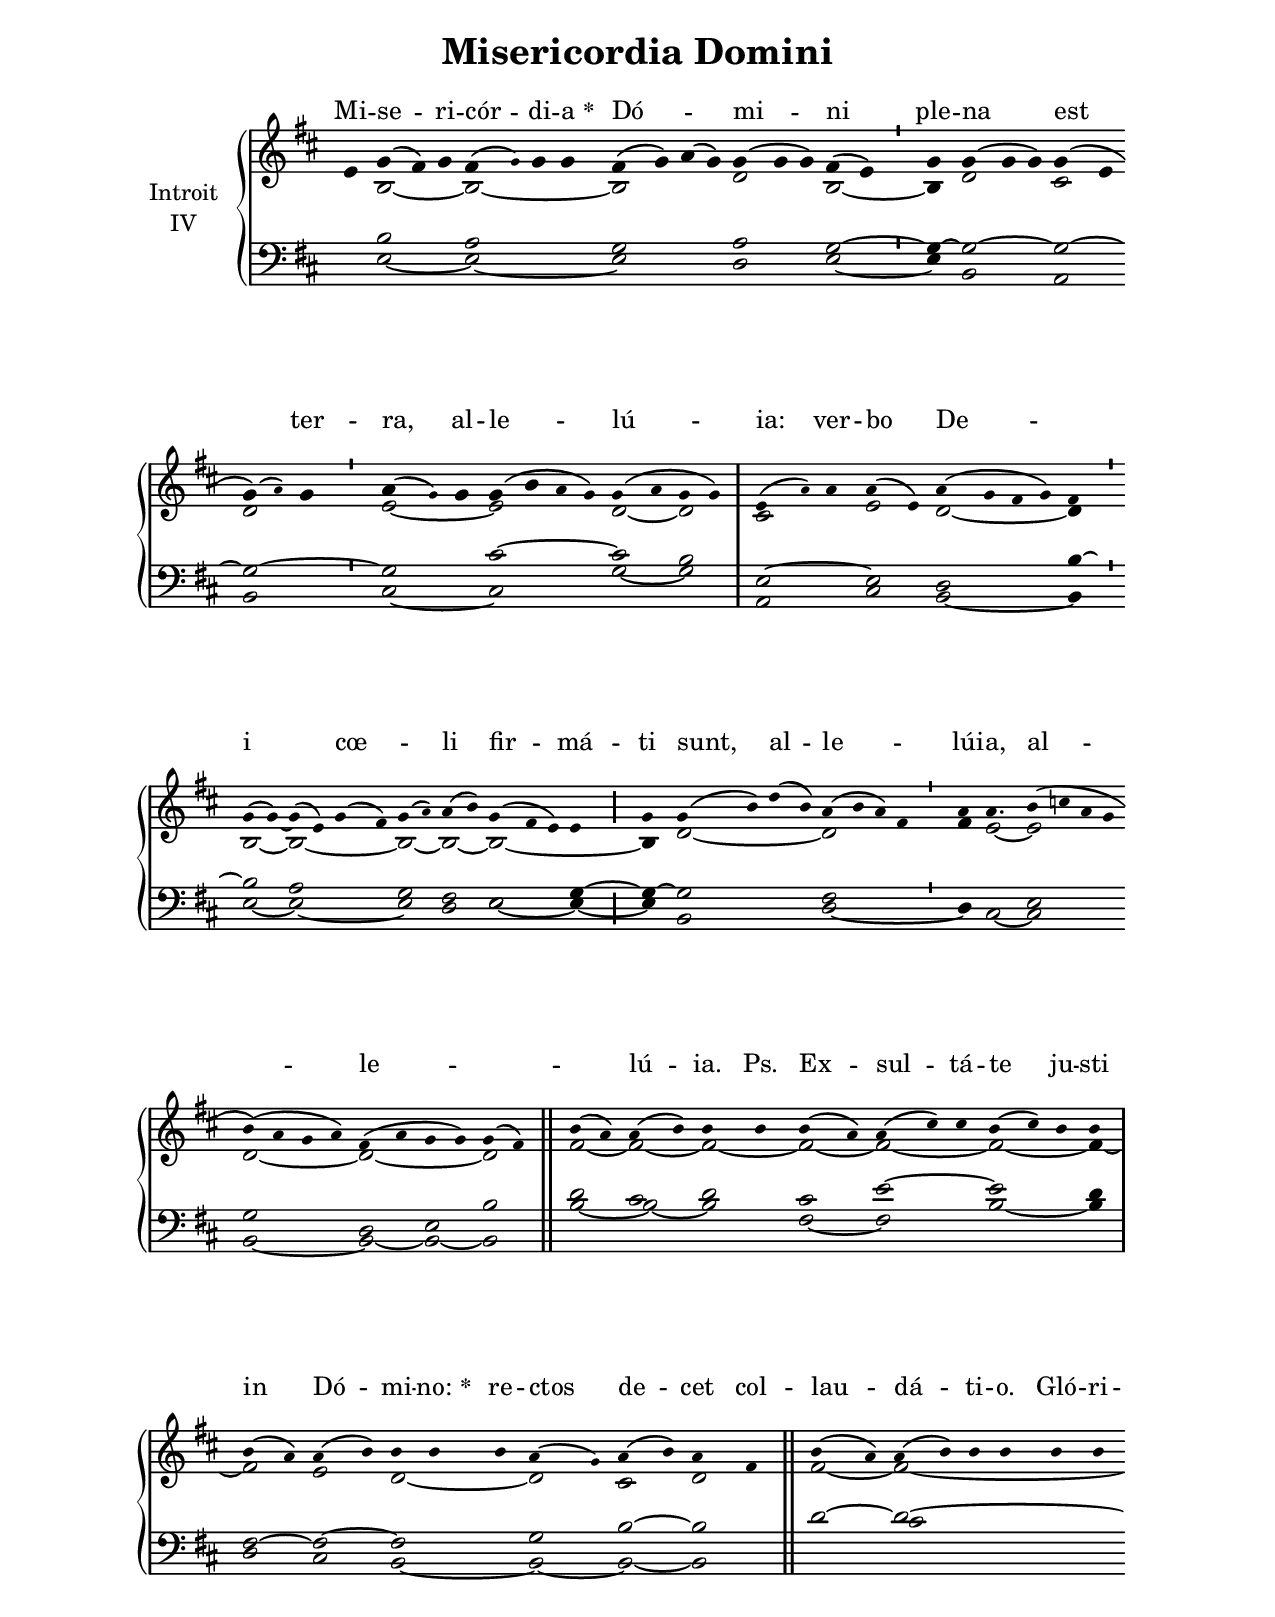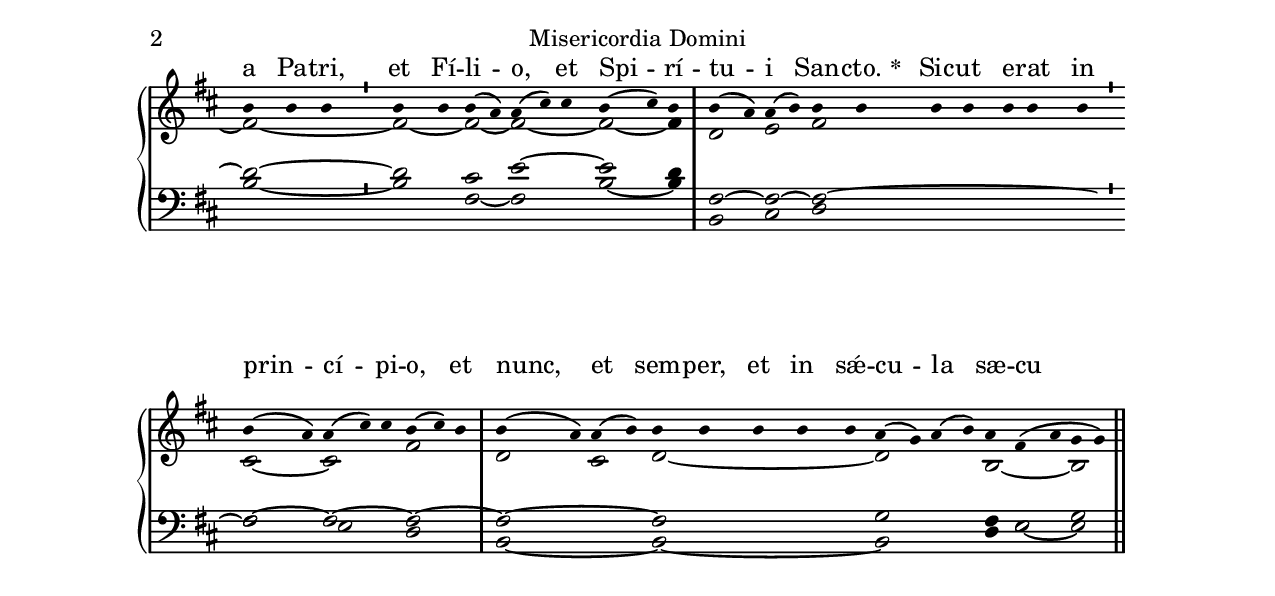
\version "2.18"
\include "gregorian.ly"
\include "noh2.ily"


%Page reference: page ii.41
%(volume.page)

global = {
 \key g \lydian
 \cadenzaOn 
}

\header {
  title = \markup \center-column {"Misericordia Domini" \vspace #1 }
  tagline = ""
  composer = ""
}

\paper {
 #(include-special-characters)
  oddHeaderMarkup = \markup \fill-line {
    \line {}
    \center-column {
      \on-the-fly #first-page     " "
      \on-the-fly #not-first-page "Misericordia Domini"
    }
    \line { \on-the-fly #print-page-number-check-first \fromproperty #'page:page-number-string }
  }
  evenHeaderMarkup = \markup \fill-line {
    \line { \on-the-fly #print-page-number-check-first \fromproperty #'page:page-number-string }
    \center-column { "Misericordia Domini" }
    \line {}
  }
}

chantText = \lyricmode {
Mi -- se -- ri -- cór -- di -- a 
\set stanza = " * " Dó -- _ mi -- ni ple -- na est ter -- ra, al -- le -- lú -- ia: 
ver -- bo De -- _ i cœ -- _ li fir -- má -- ti sunt, 
al -- le -- _ lú -- ia, al -- le -- _ _ lú -- ia. Ps. 
Ex -- sul -- tá -- te ju -- sti in Dó -- mi -- no: 
\set stanza = " * " 
re -- ctos de -- cet col -- lau -- dá -- ti -- o. 
Gló -- ri -- a Pa -- tri, et Fí -- li -- o, et Spi -- rí -- tu -- i San -- cto. 
\set stanza = " * " 
Sic -- ut e -- rat in prin -- cí -- pi -- o, et nunc, et sem -- per, 
et in sǽ -- cu -- la sæ -- cu -- ló -- rum. A -- men. }

chantMusic = {
\tieDown   e'4 g'4 ( fis'4) g'4 fis'4 ( \once \tweak #'font-size #-4 g' ) g'4 g'4  fis'4 ( g'4) a'4 ( g'4) g'4 ( g'4 g'4) fis'4 ( e'4) \divisioMinima
 g'4 g'4 ( g'4 g'4) g'4 ( e'4 \forceBreak
) g'4 ( \once \tweak #'font-size #-4 a' ) g'4 \divisioMinima
 a'4 ( \once \tweak #'font-size #-4 g' ) g'4 g'4 ( b'4 \tiny a' g' 4) g'4 ( a'4 g'4 g'4) \divisioMaxima
 e'4 ( \once \tweak #'font-size #-4 a' ) a'4 a'4 ( e'4) a'4 ( g'4 fis'4 g'4) fis'4 \divisioMinima \forceBreak

 g'4 ( g'4) ~ g'4 ( e'4) g'4 ( fis'4) g'4 ( \once \tweak #'font-size #-4 a' ) a'4 ( b'4) g'4 ( fis'4 e'4) e'4 \divisioMaior
 g'4 g'4 ( b'4) d''4 ( b'4) a'4 ( b'4 a'4) fis'4 \divisioMinima
 a'4  a'4. b'4 ( c''4 a'4 g'4 \forceBreak
) b'4 ( a'4 g'4 a'4) fis'4 ( a'4 g'4 g'4) g'4 ( fis'4) \finalis
 b'4 ( a'4) a'4 ( b'4) b'4 b'4 b'4 ( a'4) a'4 ( cis''4) cis''4 b'4 ( cis''4) b'4 b'4 \divisioMaxima \forceBreak

 b'4 ( a'4) a'4 ( b'4) b'4 b'4 b'4 a'4 ( \once \tweak #'font-size #-4 g' ) a'4 ( b'4) a'4 fis'4 \finalis
  b'4 ( a'4) a'4 ( b'4) b'4 b'4 b'4 b'4 \forceBreak
 b'4 b'4 b'4 \divisioMinima
 b'4 b'4 b'4 ( a'4) a'4 ( cis''4) cis''4 b'4 ( cis''4) b'4 \divisioMaxima
 b'4 ( a'4) a'4 ( b'4) b'4 b'4 b'4 b'4 b'4 b'4 b'4 \divisioMinima \forceBreak

 b'4 ( a'4) a'4 ( cis''4) cis''4 b'4 ( cis''4) b'4 \divisioMaxima
 b'4 ( a'4) a'4 ( b'4) b'4 b'4 b'4 b'4 b'4 a'4 ( g'4) a'4 ( b'4) a'4 fis'4 ( a'4 g'4 g'4) \finalis

}

altoMusic = {
r4 b2*3/2 ~ b2*4/2 ~ b2*4/2 d'2*3/2 b2 ~ \divisioMinima
b4 d'2*3/2 cis'2 d'2*3/2 \divisioMinima
e'2*3/2 ~ e'2*4/2 d'2 ~ d'2 \divisioMaxima
cis'2*3/2 e'2 d'2*4/2 ~ d'4 \divisioMinima
b2 ~ b2*4/2 ~ b2 ~ b2 ~ b2*4/2 ~ \divisioMaior
b4 d'2*4/2 ~ d'2*4/2 \divisioMinima
fis'4 e'2*3/4 ~ e'2*4/2 d'2*4/2 ~ d'2*4/2 ~ d'2 \finalis
fis'2 ~ fis'2 ~ fis'2 ~ fis'2 ~ fis'2*3/2 ~ fis'2*3/2 ~ fis'4 ~ \divisioMaxima
fis'2 e'2 d'2*3/2 ~ d'2 cis'2 d'2 fis'2 ~ fis'2*6/2 ~ fis'2*3/2 ~ \divisioMinima
fis'2 ~ fis'2 ~ fis'2*3/2 ~ fis'2 ~ fis'4 \divisioMaxima
d'2 e'2 fis'2*7/2 \divisioMinima
cis'2 ~ cis'2*3/2 fis'2*3/2 \divisioMaxima
d'2 cis'2 d'2*5/2 ~ d'2*4/2 b2*3/2 ~ b2 \finalis
}

tenorMusic = {
r4 b2*3/2 a2*4/2 g2*4/2 a2*3/2 g2 ~ \divisioMinima
g4 ~ g2*3/2 ~ g2 ~ g2*3/2 ~ \divisioMinima
g2*3/2 cis'2*4/2 ~ cis'2 b2 \divisioMaxima
e2*3/2 ~ e2 d2*4/2 b4 ~ \divisioMinima
b2 a2*4/2 g2 fis2 e2*3/2 g4 ~ \divisioMaior
g4 ~ g2*4/2 fis2*4/2 \divisioMinima
r2*5/4 e2*4/2 g2*4/2 d2 e2 b2 \finalis
d'2 cis'2 d'2 cis'2 e'2*3/2 ~ e'2*3/2 d'4 \divisioMaxima
fis2 ~ fis2 ~ fis2*3/2 g2 b2 ~ b2 d'2 ~ d'2*6/2 ~ d'2*3/2 ~ \divisioMinima
d'2 cis'2 e'2*3/2 ~ e'2 d'4 \divisioMaxima
fis2 ~ fis2 ~ fis2*7/2 ~ \divisioMinima
fis2 ~ fis2*3/2 ~ fis2*3/2 ~ \divisioMaxima
fis2*4/2 ~ fis2*5/2 g2*4/2 fis4 e2 g2 \finalis
}

bassMusic = {
r4 e2*3/2 ~ e2*4/2 ~ e2*4/2 d2*3/2 e2 ~ \divisioMinima
e4 b,2*3/2 a,2 b,2*3/2 \divisioMinima
cis2*3/2 ~ cis2*4/2 g2 ~ g2 \divisioMaxima
a,2*3/2 cis2 b,2*4/2 ~ b,4 \divisioMinima
e2 ~ e2*4/2 ~ e2 d2 e2*3/2 ~ e4 ~ \divisioMaior
e4 b,2*4/2 d2*4/2 ~ \divisioMinima
d4 cis2*3/4 ~ cis2*4/2 b,2*4/2 ~ b,2 ~ b,2 ~ b,2 \finalis
b2 ~ b2 ~ b2 fis2 ~ fis2*3/2 b2*3/2 ~ b4 \divisioMaxima
d2 cis2 b,2*3/2 ~ b,2 ~ b,2 ~ b,2 r2 cis'2*6/2 b2*3/2 ~ \divisioMinima
b2 fis2 ~ fis2*3/2 b2 ~ b4 \divisioMaxima
b,2 cis2 d2*7/2 \divisioMinima
fis2 e2*3/2 d2*3/2 \divisioMaxima
b,2*4/2 ~ b,2*5/2 ~ b,2*4/2 d4 e2 ~ e2 \finalis
}

voiceLines = {
\voiceLineStyle


}

\score{
  <<
    \new GrandStaff <<
      \set GrandStaff.autoBeaming = ##f
      \set GrandStaff.instrumentName = \markup \center-column {
        "Introit"
        "IV"
      }
      \new Staff = up <<
        \new Voice = "chant" {
          \voiceOne \global \chantMusic
        }
        \new Voice {
          \voiceTwo \global \altoMusic
        }
      >>

      \new Staff = down <<
        \clef bass
        \new Voice {
          \voiceOne \global \tenorMusic
        }
        \new Voice {
          \voiceTwo \global \bassMusic
        }
	\new Voice {
        \voiceThree \global \voiceLines
        }
      >>
    >>
    \new Lyrics \lyricsto chant {
      \chantText
    }
  >>
  \layout{
  }
  \midi{
    \tempo 4 = 125
  }
}
